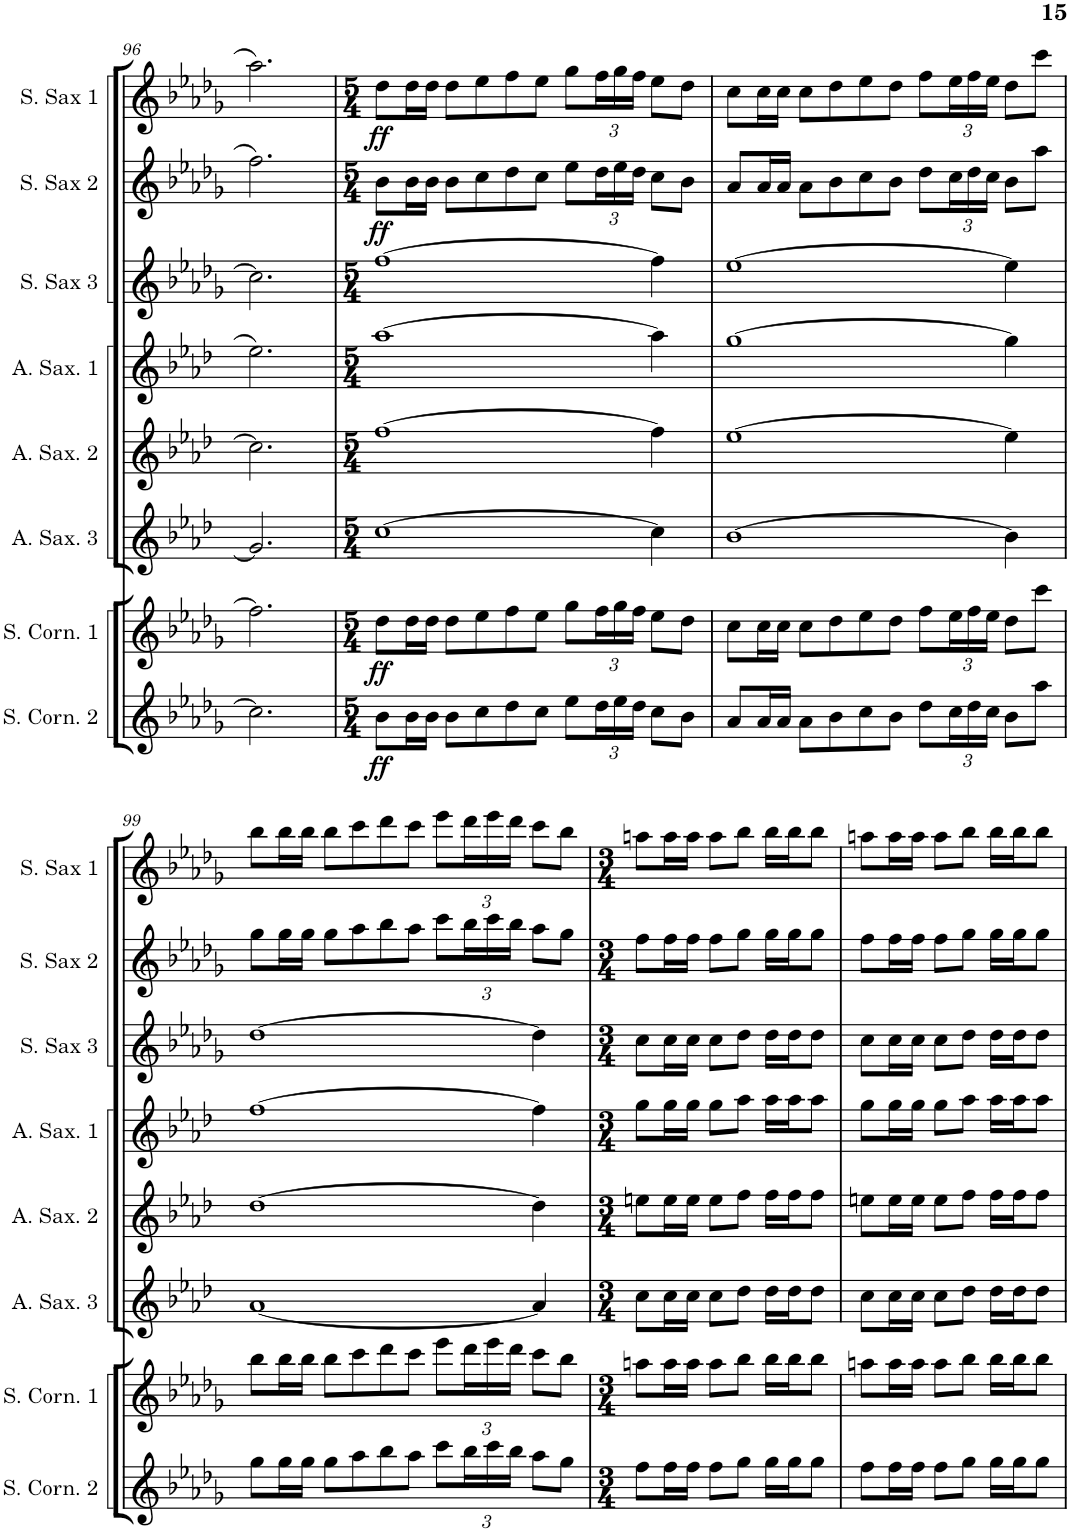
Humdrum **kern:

**kern	**dynam	**kern	**dynam	**kern	**kern	**kern	**kern	**kern	**dynam	**kern	**dynam
*part8	*part8	*part7	*part7	*part6	*part5	*part4	*part3	*part2	*part2	*part1	*part1
*staff8	*staff8	*staff7	*staff7	*staff6	*staff5	*staff4	*staff3	*staff2	*staff2	*staff1	*staff1
*I"Solo Cornet 2	*	*I"Solo Cornet 1	*	*I"Alt Sax 3	*I"Alt Sax 2	*I"Alt Sax 1	*I"Sopraan Sax 3	*I"Sopraan Sax 2	*	*I"Sopraan Sax 1	*
*I'S. Corn. 2	*	*I'S. Corn. 1	*	*I'A. Sax. 3	*I'A. Sax. 2	*I'A. Sax. 1	*I'S. Sax 3	*I'S. Sax 2	*	*I'S. Sax 1	*
!!LO:PB:g=z
*clefG2	*	*clefG2	*	*clefG2	*clefG2	*clefG2	*clefG2	*clefG2	*	*clefG2	*
*Trd1c2	*	*Trd1c2	*	*Trd5c9	*Trd5c9	*Trd5c9	*Trd1c2	*Trd1c2	*	*Trd1c2	*
*k[b-e-a-d-g-]	*	*k[b-e-a-d-g-]	*	*k[b-e-a-d-]	*k[b-e-a-d-]	*k[b-e-a-d-]	*k[b-e-a-d-g-]	*k[b-e-a-d-g-]	*	*k[b-e-a-d-g-]	*
*M3/4	*	*M3/4	*	*M3/4	*M3/4	*M3/4	*M3/4	*M3/4	*	*M3/4	*
=96	=96	=96	=96	=96	=96	=96	=96	=96	=96	=96	=96
2.cc\]	.	2.ff\]	.	2.g/]	2.cc\]	2.ee-\	2.cc\]	2.ff\	.	2.aa-\	.
=97	=97	=97	=97	=97	=97	=97	=97	=97	=97	=97	=97
*M5/4	*	*M5/4	*	*M5/4	*M5/4	*M5/4	*M5/4	*M5/4	*	*M5/4	*
!	!LO:DY:b	!	!LO:DY:b	!	!	!	!	!	!LO:DY:b	!	!LO:DY:b
8b-\L	ff	8dd-\L	ff	[1cc	[1ff	[1aa-	[1ff	8b-\L	ff	8dd-\L	ff
16b-\L	.	16dd-\L	.	.	.	.	.	16b-\L	.	16dd-\L	.
16b-\JJ	.	16dd-\JJ	.	.	.	.	.	16b-\JJ	.	16dd-\JJ	.
8b-\L	.	8dd-\L	.	.	.	.	.	8b-\L	.	8dd-\L	.
8cc\	.	8ee-\	.	.	.	.	.	8cc\	.	8ee-\	.
8dd-\	.	8ff\	.	.	.	.	.	8dd-\	.	8ff\	.
8cc\J	.	8ee-\J	.	.	.	.	.	8cc\J	.	8ee-\J	.
8ee-\L	.	8gg-\L	.	.	.	.	.	8ee-\L	.	8gg-\L	.
*Xbrackettup	*	*Xbrackettup	*	*	*	*	*	*Xbrackettup	*	*Xbrackettup	*
24dd-\L	.	24ff\L	.	.	.	.	.	24dd-\L	.	24ff\L	.
24ee-\	.	24gg-\	.	.	.	.	.	24ee-\	.	24gg-\	.
24dd-\JJ	.	24ff\JJ	.	.	.	.	.	24dd-\JJ	.	24ff\JJ	.
8cc\L	.	8ee-\L	.	4cc\]	4ff\]	4aa-\]	4ff\]	8cc\L	.	8ee-\L	.
8b-\J	.	8dd-\J	.	.	.	.	.	8b-\J	.	8dd-\J	.
=98	=98	=98	=98	=98	=98	=98	=98	=98	=98	=98	=98
8a-/L	.	8cc\L	.	[1b-	[1ee-	[1gg	[1ee-	8a-/L	.	8cc\L	.
16a-/L	.	16cc\L	.	.	.	.	.	16a-/L	.	16cc\L	.
16a-/JJ	.	16cc\JJ	.	.	.	.	.	16a-/JJ	.	16cc\JJ	.
8a-\L	.	8cc\L	.	.	.	.	.	8a-\L	.	8cc\L	.
8b-\	.	8dd-\	.	.	.	.	.	8b-\	.	8dd-\	.
8cc\	.	8ee-\	.	.	.	.	.	8cc\	.	8ee-\	.
8b-\J	.	8dd-\J	.	.	.	.	.	8b-\J	.	8dd-\J	.
8dd-\L	.	8ff\L	.	.	.	.	.	8dd-\L	.	8ff\L	.
24cc\L	.	24ee-\L	.	.	.	.	.	24cc\L	.	24ee-\L	.
24dd-\	.	24ff\	.	.	.	.	.	24dd-\	.	24ff\	.
24cc\JJ	.	24ee-\JJ	.	.	.	.	.	24cc\JJ	.	24ee-\JJ	.
8b-\L	.	8dd-\L	.	4b-\]	4ee-\]	4gg\]	4ee-\]	8b-\L	.	8dd-\L	.
8aa-\J	.	8ccc\J	.	.	.	.	.	8aa-\J	.	8ccc\J	.
!!LO:LB:g=z
=99	=99	=99	=99	=99	=99	=99	=99	=99	=99	=99	=99
8gg-\L	.	8bb-\L	.	[1a-	[1dd-	[1ff	[1dd-	8gg-\L	.	8bb-\L	.
16gg-\L	.	16bb-\L	.	.	.	.	.	16gg-\L	.	16bb-\L	.
16gg-\JJ	.	16bb-\JJ	.	.	.	.	.	16gg-\JJ	.	16bb-\JJ	.
8gg-\L	.	8bb-\L	.	.	.	.	.	8gg-\L	.	8bb-\L	.
8aa-\	.	8ccc\	.	.	.	.	.	8aa-\	.	8ccc\	.
8bb-\	.	8ddd-\	.	.	.	.	.	8bb-\	.	8ddd-\	.
8aa-\J	.	8ccc\J	.	.	.	.	.	8aa-\J	.	8ccc\J	.
8ccc\L	.	8eee-\L	.	.	.	.	.	8ccc\L	.	8eee-\L	.
24bb-\L	.	24ddd-\L	.	.	.	.	.	24bb-\L	.	24ddd-\L	.
24ccc\	.	24eee-\	.	.	.	.	.	24ccc\	.	24eee-\	.
24bb-\JJ	.	24ddd-\JJ	.	.	.	.	.	24bb-\JJ	.	24ddd-\JJ	.
8aa-\L	.	8ccc\L	.	4a-/]	4dd-\]	4ff\]	4dd-\]	8aa-\L	.	8ccc\L	.
8gg-\J	.	8bb-\J	.	.	.	.	.	8gg-\J	.	8bb-\J	.
=100	=100	=100	=100	=100	=100	=100	=100	=100	=100	=100	=100
*M3/4	*	*M3/4	*	*M3/4	*M3/4	*M3/4	*M3/4	*M3/4	*	*M3/4	*
8ff\L	.	8aan\L	.	8cc\L	8een\L	8gg\L	8cc\L	8ff\L	.	8aan\L	.
16ff\L	.	16aa\L	.	16cc\L	16ee\L	16gg\L	16cc\L	16ff\L	.	16aa\L	.
16ff\JJ	.	16aa\JJ	.	16cc\JJ	16ee\JJ	16gg\JJ	16cc\JJ	16ff\JJ	.	16aa\JJ	.
8ff\L	.	8aa\L	.	8cc\L	8ee\L	8gg\L	8cc\L	8ff\L	.	8aa\L	.
8gg-\J	.	8bb-\J	.	8dd-\J	8ff\J	8aa-\J	8dd-\J	8gg-\J	.	8bb-\J	.
16gg-\LL	.	16bb-\LL	.	16dd-\LL	16ff\LL	16aa-\LL	16dd-\LL	16gg-\LL	.	16bb-\LL	.
16gg-\J	.	16bb-\J	.	16dd-\J	16ff\J	16aa-\J	16dd-\J	16gg-\J	.	16bb-\J	.
8gg-\J	.	8bb-\J	.	8dd-\J	8ff\J	8aa-\J	8dd-\J	8gg-\J	.	8bb-\J	.
=101	=101	=101	=101	=101	=101	=101	=101	=101	=101	=101	=101
8ff\L	.	8aan\L	.	8cc\L	8een\L	8gg\L	8cc\L	8ff\L	.	8aan\L	.
16ff\L	.	16aa\L	.	16cc\L	16ee\L	16gg\L	16cc\L	16ff\L	.	16aa\L	.
16ff\JJ	.	16aa\JJ	.	16cc\JJ	16ee\JJ	16gg\JJ	16cc\JJ	16ff\JJ	.	16aa\JJ	.
8ff\L	.	8aa\L	.	8cc\L	8ee\L	8gg\L	8cc\L	8ff\L	.	8aa\L	.
8gg-\J	.	8bb-\J	.	8dd-\J	8ff\J	8aa-\J	8dd-\J	8gg-\J	.	8bb-\J	.
16gg-\LL	.	16bb-\LL	.	16dd-\LL	16ff\LL	16aa-\LL	16dd-\LL	16gg-\LL	.	16bb-\LL	.
16gg-\J	.	16bb-\J	.	16dd-\J	16ff\J	16aa-\J	16dd-\J	16gg-\J	.	16bb-\J	.
8gg-\J	.	8bb-\J	.	8dd-\J	8ff\J	8aa-\J	8dd-\J	8gg-\J	.	8bb-\J	.
=	=	=	=	=	=	=	=	=	=	=	=
*-	*-	*-	*-	*-	*-	*-	*-	*-	*-	*-	*-
